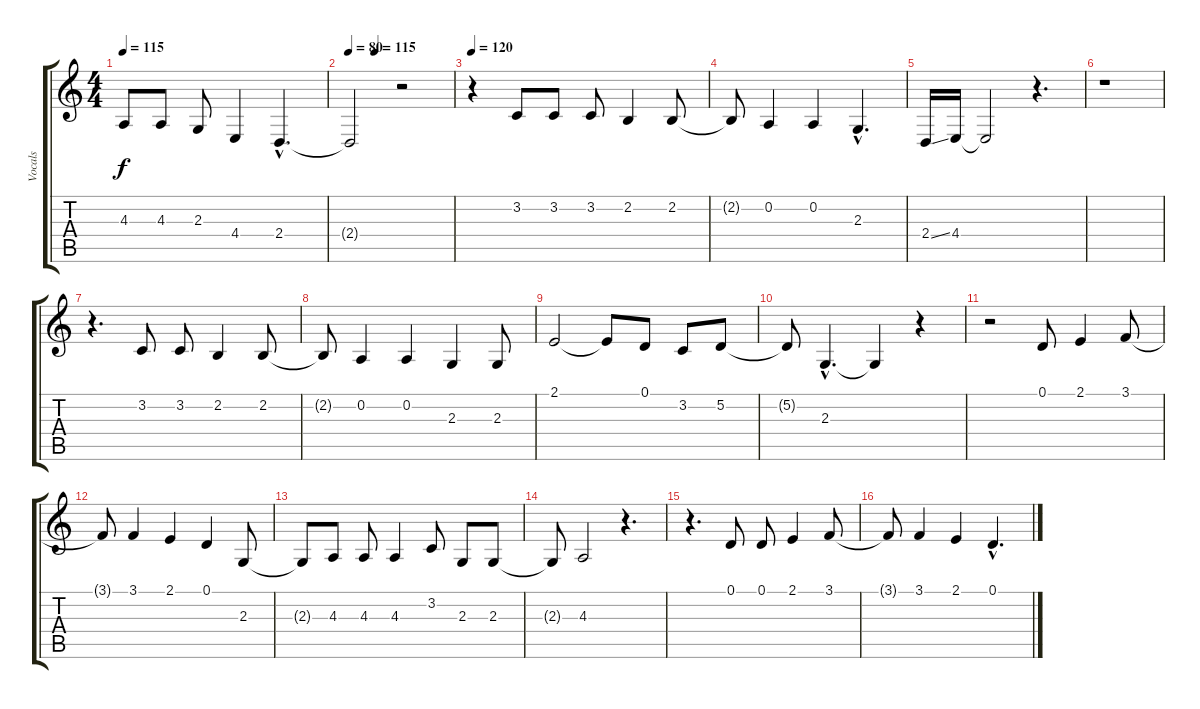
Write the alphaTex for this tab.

\track ("Vocals" "Vocals") {instrument oboe}
\staff {score tabs}
\tuning (D4 A3 F3 C3 G2 D2) {hide}
\ts (4 4)
\tempo 115
\clef g2
\ks c
4.3.8{dy f} 4.3.8 2.3.8 4.4.4 2.4{hac}.4{d} |
\tempo (115 0.25)
\tempo 80
2.4{t}.2 r.2 |
\tempo 120
r.4 3.2.8 3.2.8 3.2.8 2.2.4 2.2.8 |
2.2{t}.8 0.2.4 0.2.4 2.3{hac}.4{d} |
2.4{ss}.16 4.4.16 4.4{t}.2 r.4{d} |
r.1 |
r.4{d} 3.2.8 3.2.8 2.2.4 2.2.8 |
2.2{t}.8 0.2.4 0.2.4 2.3.4 2.3.8 |
2.1.2 2.1{t}.8 0.1.8 3.2.8 5.2.8 |
5.2{t}.8 2.3{hac}.4{d} 2.3{t}.4 r.4 |
r.2 0.1.8 2.1.4 3.1.8 |
3.1{t}.8 3.1.4 2.1.4 0.1.4 2.3.8 |
2.3{t}.8 4.3.8 4.3.8 4.3.4 3.2.8 2.3.8 2.3.8 |
2.3{t}.8 4.3.2 r.4{d} |
r.4{d} 0.1.8 0.1.8 2.1.4 3.1.8 |
3.1{t}.8 3.1.4 2.1.4 0.1{hac}.4{d}
